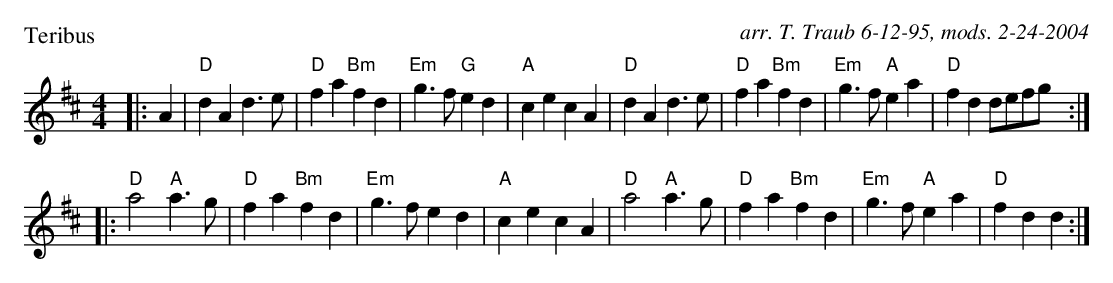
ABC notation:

X:1
P: Teribus
C: arr. T. Traub 6-12-95, mods. 2-24-2004
L: 1/4
M: 4/4
K: D
|: A|"D"d A d>e|"D"f a "Bm"f d|"Em"g>f "G"e d|"A"c e c A|"D"d A d>e|"D"f a "Bm"f d|"Em"g>f "A"e a|"D"f d d/e/f/g/:|
|: "D"a2 "A"a>g|"D"f a "Bm"f d|"Em"g>f e d|"A"c e c A|"D"a2 "A"a>g|"D"f a "Bm"f d|"Em"g>f "A"e a |"D"f d d :|
